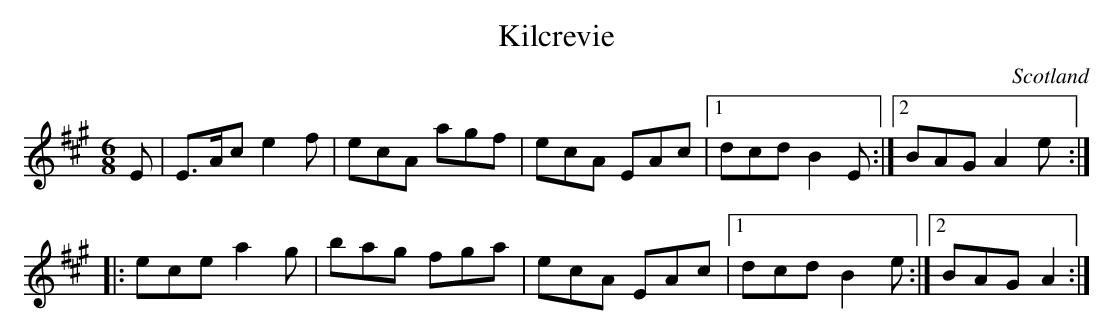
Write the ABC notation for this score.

X:1
T:Kilcrevie
O:Scotland
O:Ireland
M:6/8
L:1/8
K:A
E|E>Ac e2f|ecA agf|ecA EAc|1 dcd B2E:|2 BAG A2e:|!
|:ece a2g|bag fga|ecA EAc|1 dcd B2e:|2 BAG A2:|!
